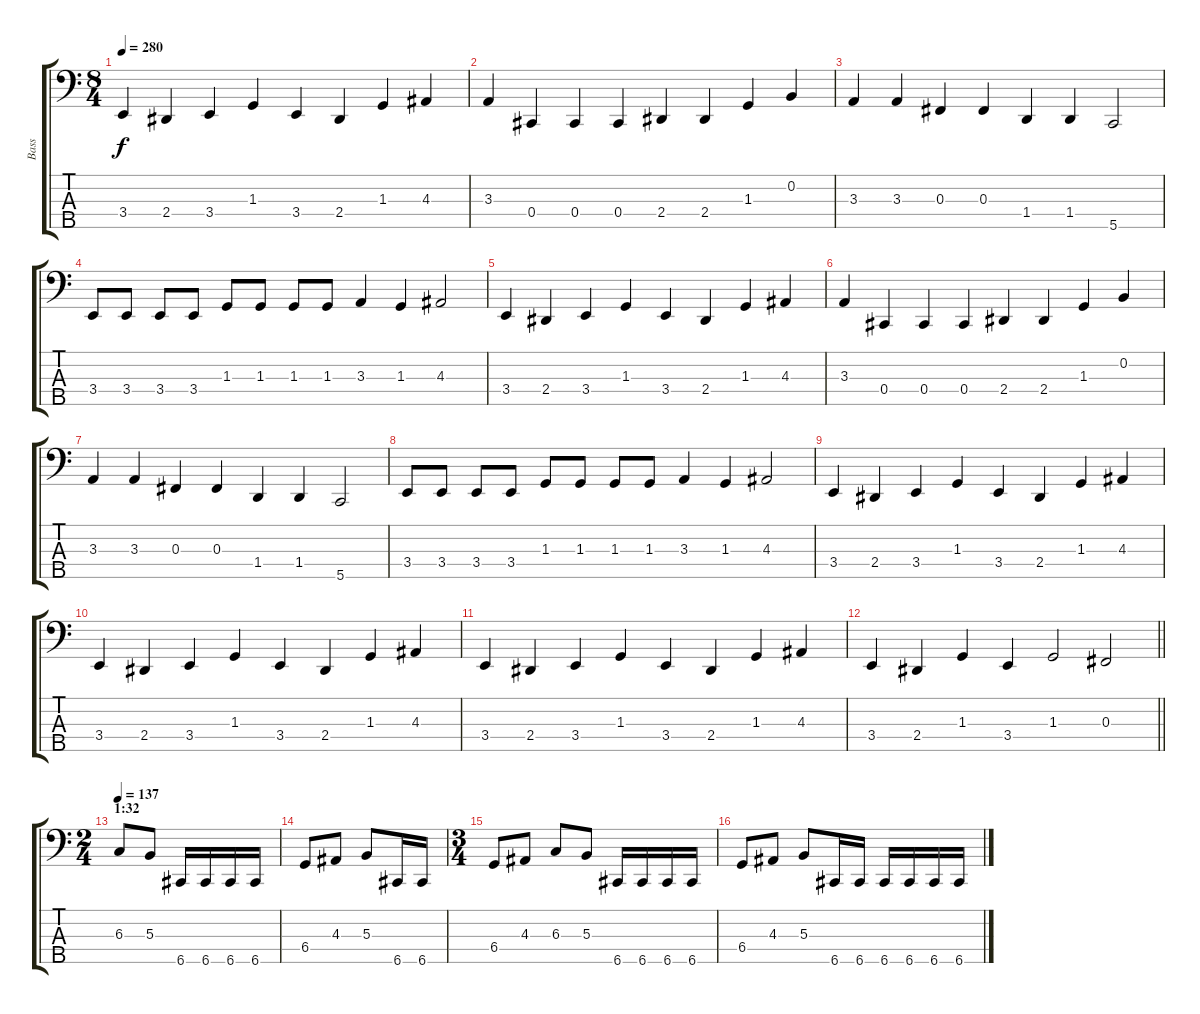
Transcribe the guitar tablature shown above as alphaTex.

\track ("Bass" "Bass") {instrument electricbassfinger}
\staff {score tabs}
\tuning (E2 B1 Gb1 Db1 G0) {hide}
\ts (8 4)
\tempo 280
\clef f4
\ks c
3.4.4{dy f} 2.4.4 3.4.4 1.3.4 3.4.4 2.4.4 1.3.4 4.3.4 |
3.3.4 0.4.4 0.4.4 0.4.4 2.4.4 2.4.4 1.3.4 0.2.4 |
3.3.4 3.3.4 0.3.4 0.3.4 1.4.4 1.4.4 5.5.2 |
3.4.8 3.4.8 3.4.8 3.4.8 1.3.8 1.3.8 1.3.8 1.3.8 3.3.4 1.3.4 4.3.2 |
3.4.4 2.4.4 3.4.4 1.3.4 3.4.4 2.4.4 1.3.4 4.3.4 |
3.3.4 0.4.4 0.4.4 0.4.4 2.4.4 2.4.4 1.3.4 0.2.4 |
3.3.4 3.3.4 0.3.4 0.3.4 1.4.4 1.4.4 5.5.2 |
3.4.8 3.4.8 3.4.8 3.4.8 1.3.8 1.3.8 1.3.8 1.3.8 3.3.4 1.3.4 4.3.2 |
3.4.4 2.4.4 3.4.4 1.3.4 3.4.4 2.4.4 1.3.4 4.3.4 |
3.4.4 2.4.4 3.4.4 1.3.4 3.4.4 2.4.4 1.3.4 4.3.4 |
3.4.4 2.4.4 3.4.4 1.3.4 3.4.4 2.4.4 1.3.4 4.3.4 |
\barLineRight lightlight
3.4.4 2.4.4 1.3.4 3.4.4 1.3.2 0.3.2 |
\ts (2 4)
\section ("" "1:32")
\tempo 137
6.3.8 5.3.8 6.5.16 6.5.16 6.5.16 6.5.16 |
6.4.8 4.3.8 5.3.8 6.5.16 6.5.16 |
\ts (3 4)
6.4.8 4.3.8 6.3.8 5.3.8 6.5.16 6.5.16 6.5.16 6.5.16 |
6.4.8 4.3.8 5.3.8 6.5.16 6.5.16 6.5.16 6.5.16 6.5.16 6.5.16
